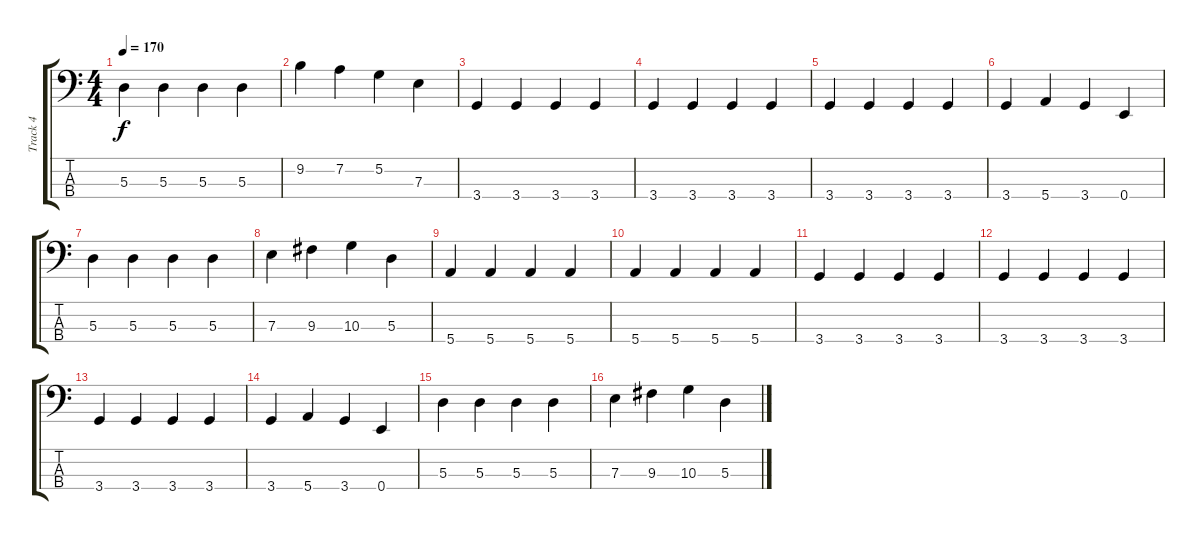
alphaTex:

\track ("Track 4" "Track 4") {instrument electricbasspick}
\staff {score tabs}
\tuning (G2 D2 A1 E1) {hide}
\ts (4 4)
\tempo 170
\clef f4
\ks c
5.3.4{dy f} 5.3.4 5.3.4 5.3.4 |
9.2.4 7.2.4 5.2.4 7.3.4 |
3.4.4 3.4.4 3.4.4 3.4.4 |
3.4.4 3.4.4 3.4.4 3.4.4 |
3.4.4 3.4.4 3.4.4 3.4.4 |
3.4.4 5.4.4 3.4.4 0.4.4 |
5.3.4 5.3.4 5.3.4 5.3.4 |
7.3.4 9.3.4 10.3.4 5.3.4 |
5.4.4 5.4.4 5.4.4 5.4.4 |
5.4.4 5.4.4 5.4.4 5.4.4 |
3.4.4 3.4.4 3.4.4 3.4.4 |
3.4.4 3.4.4 3.4.4 3.4.4 |
3.4.4 3.4.4 3.4.4 3.4.4 |
3.4.4 5.4.4 3.4.4 0.4.4 |
5.3.4 5.3.4 5.3.4 5.3.4 |
7.3.4 9.3.4 10.3.4 5.3.4
